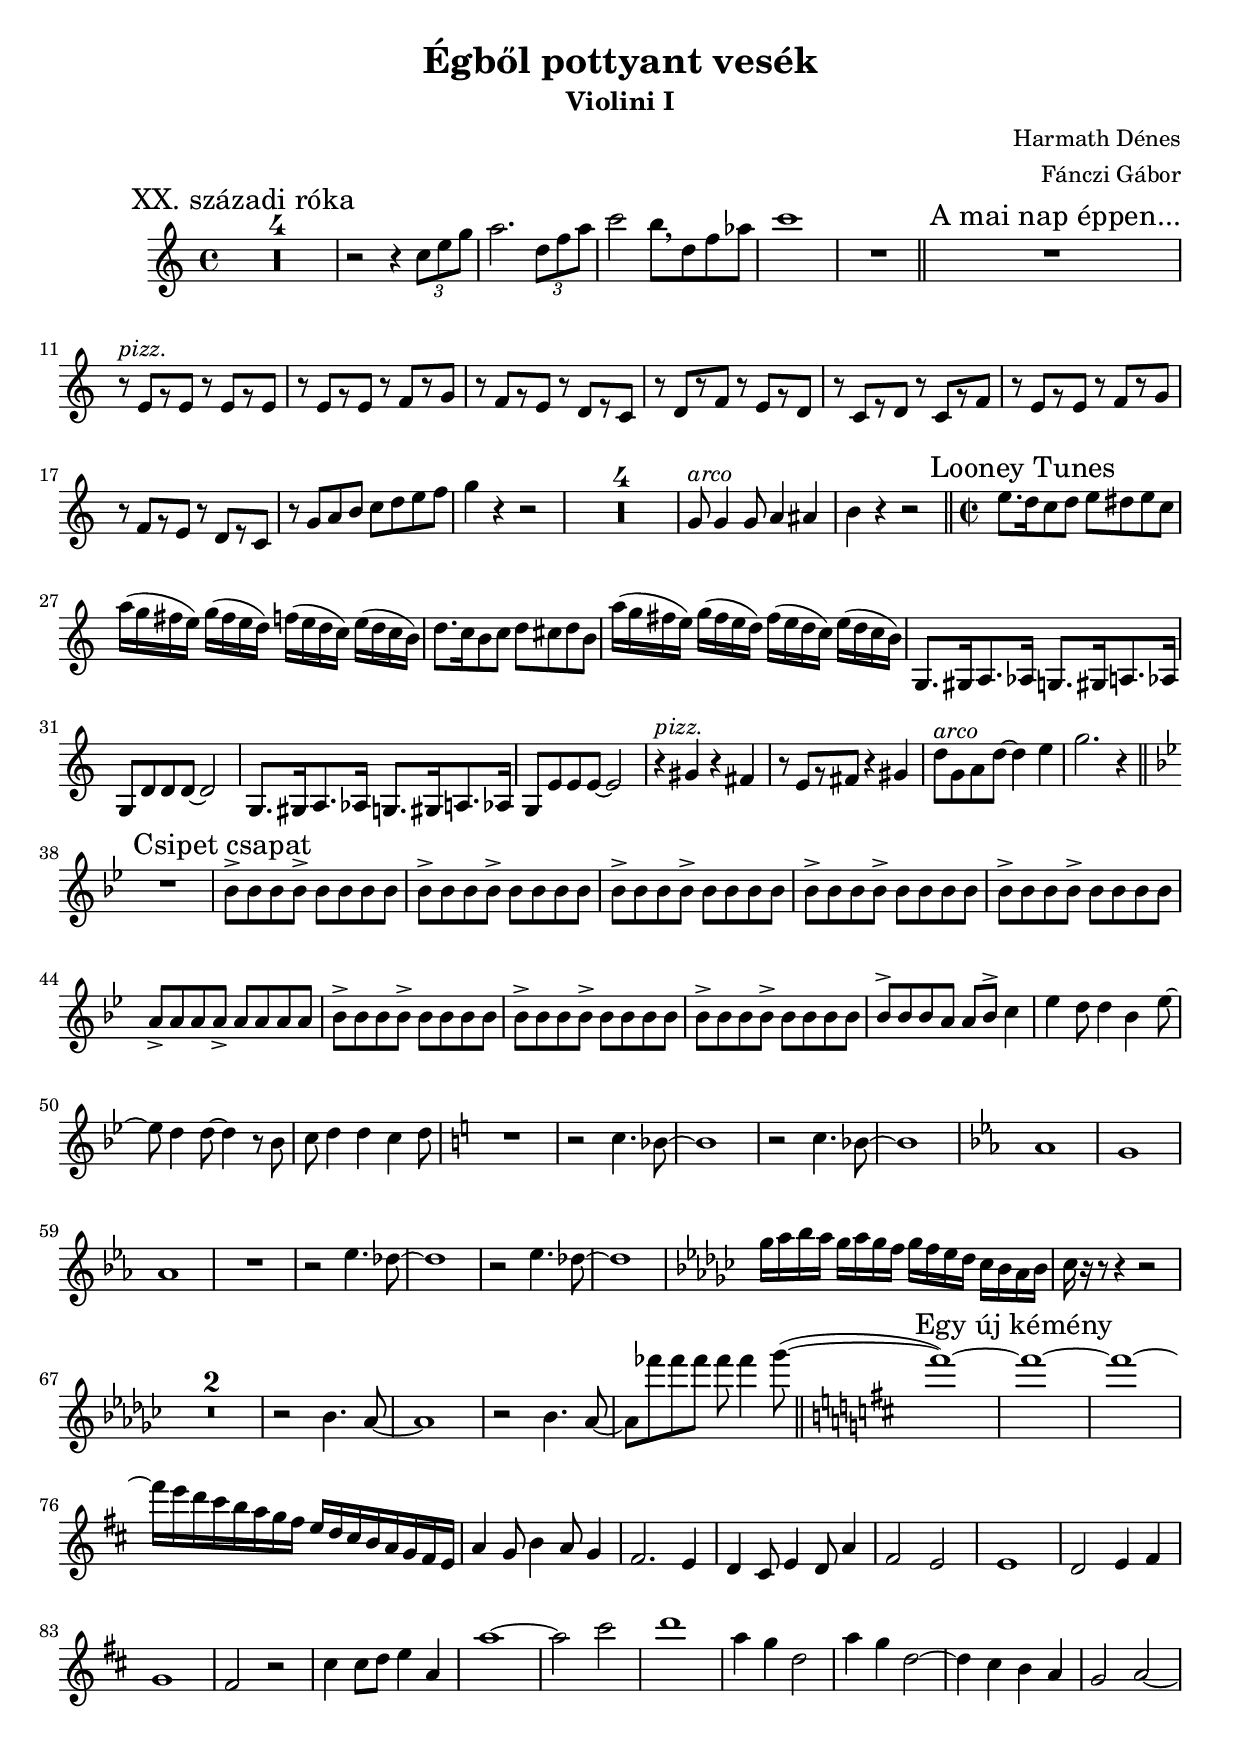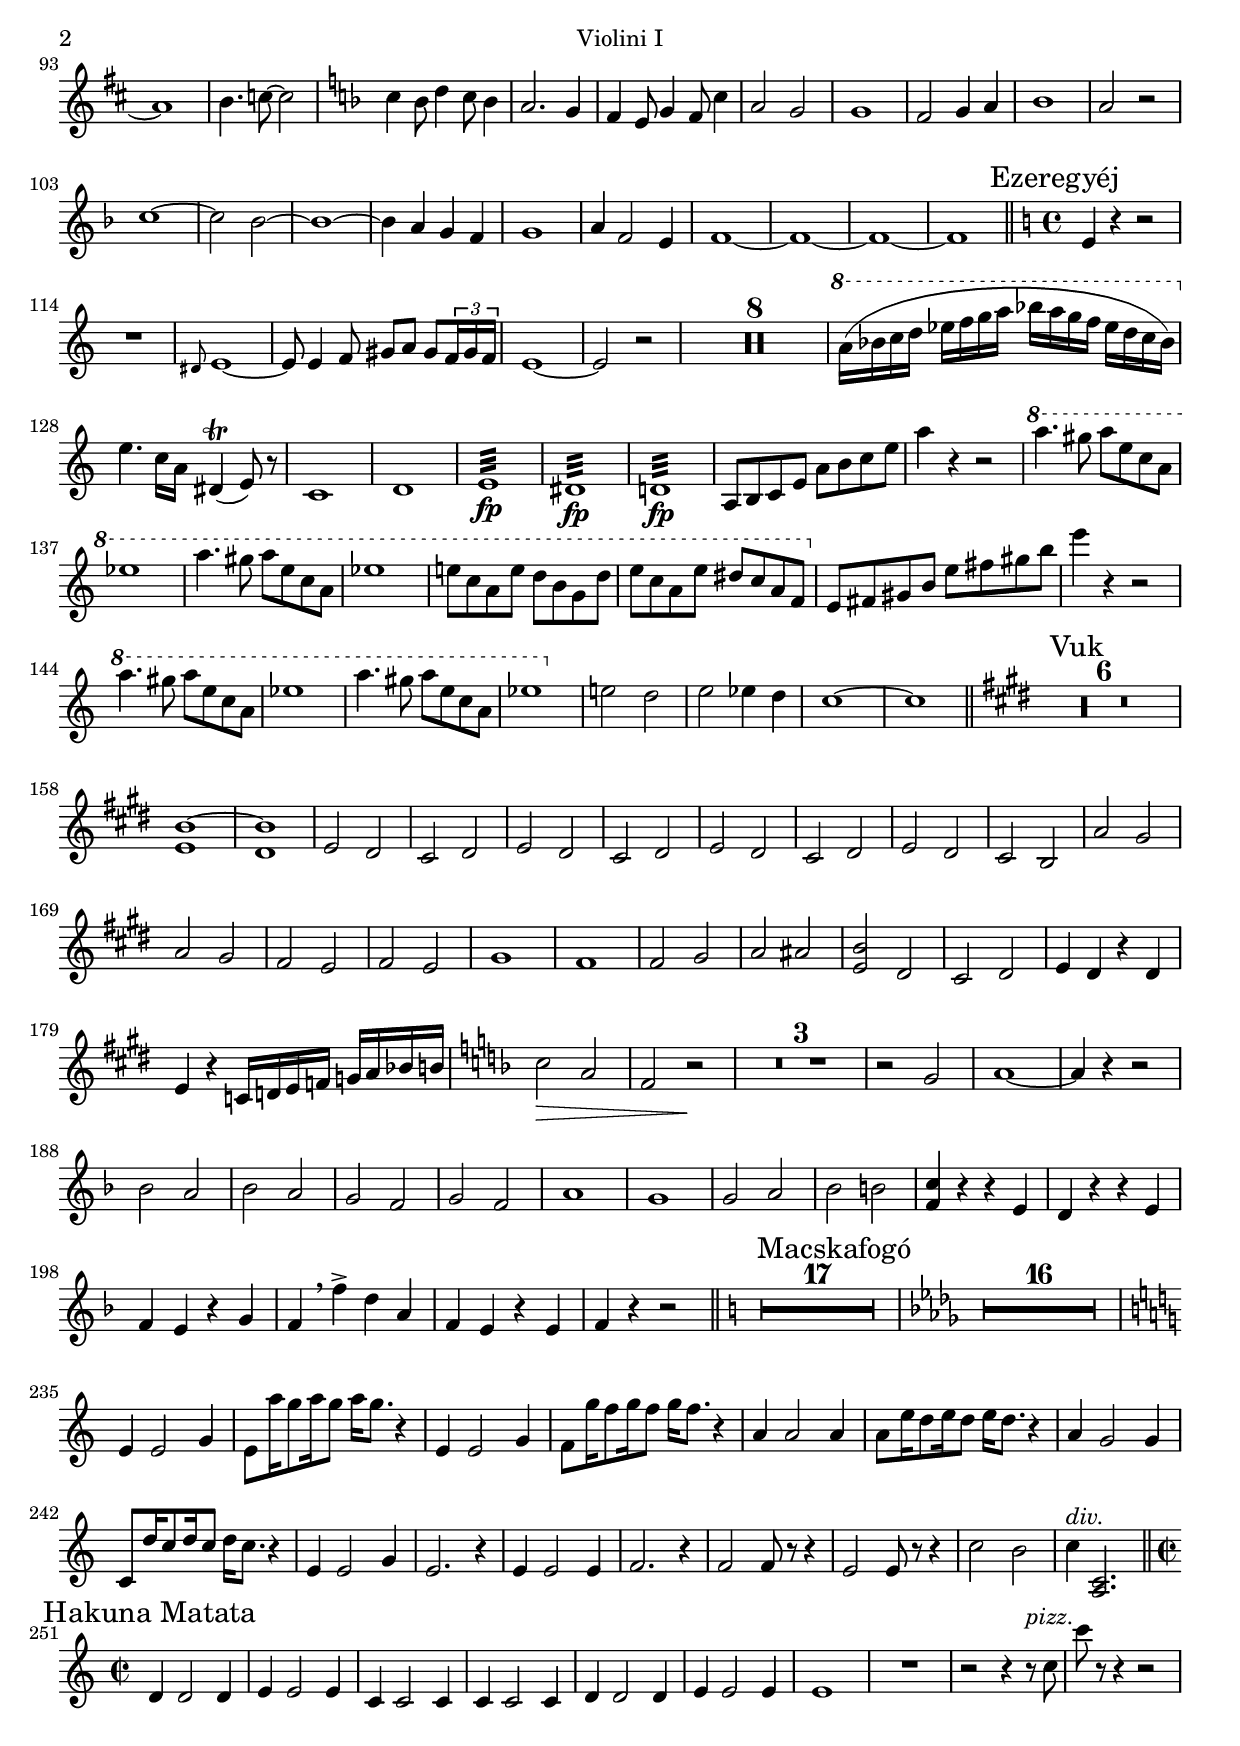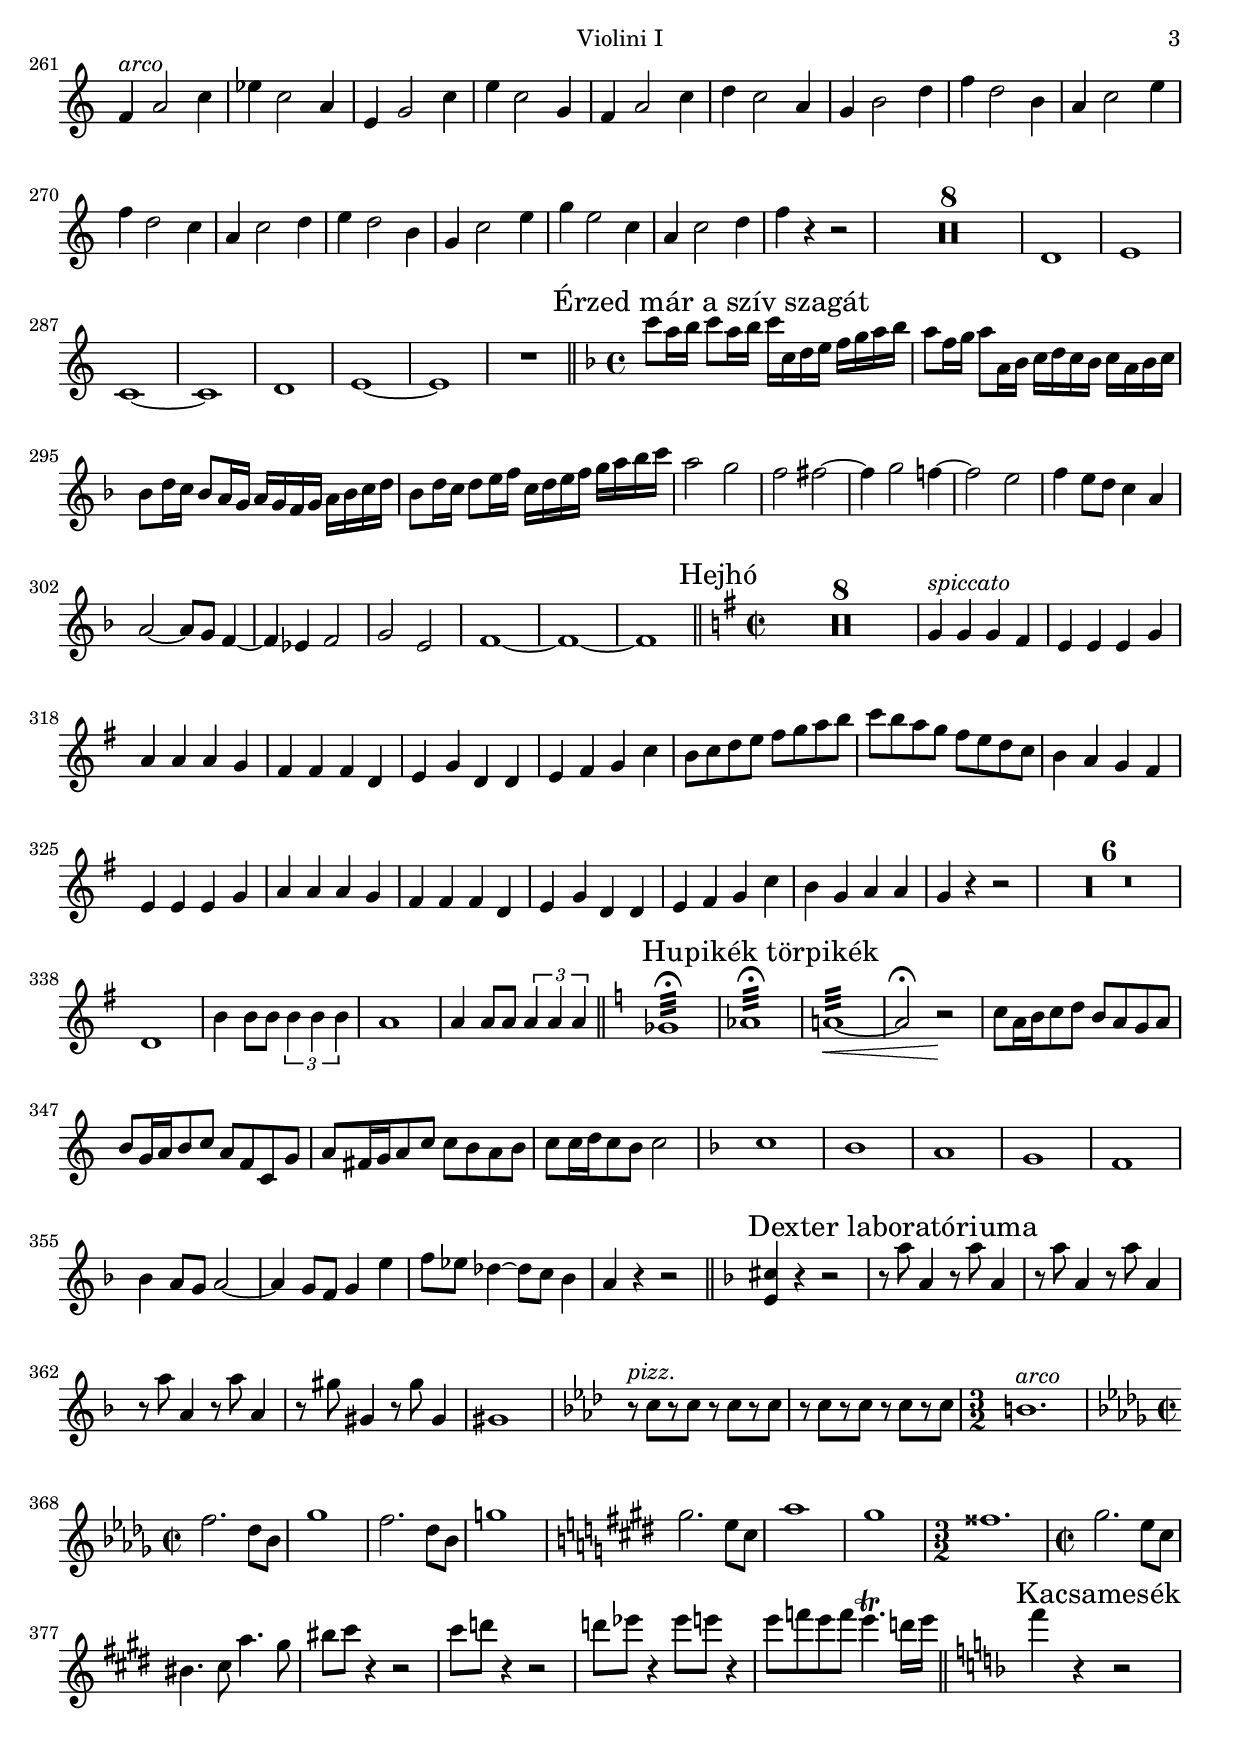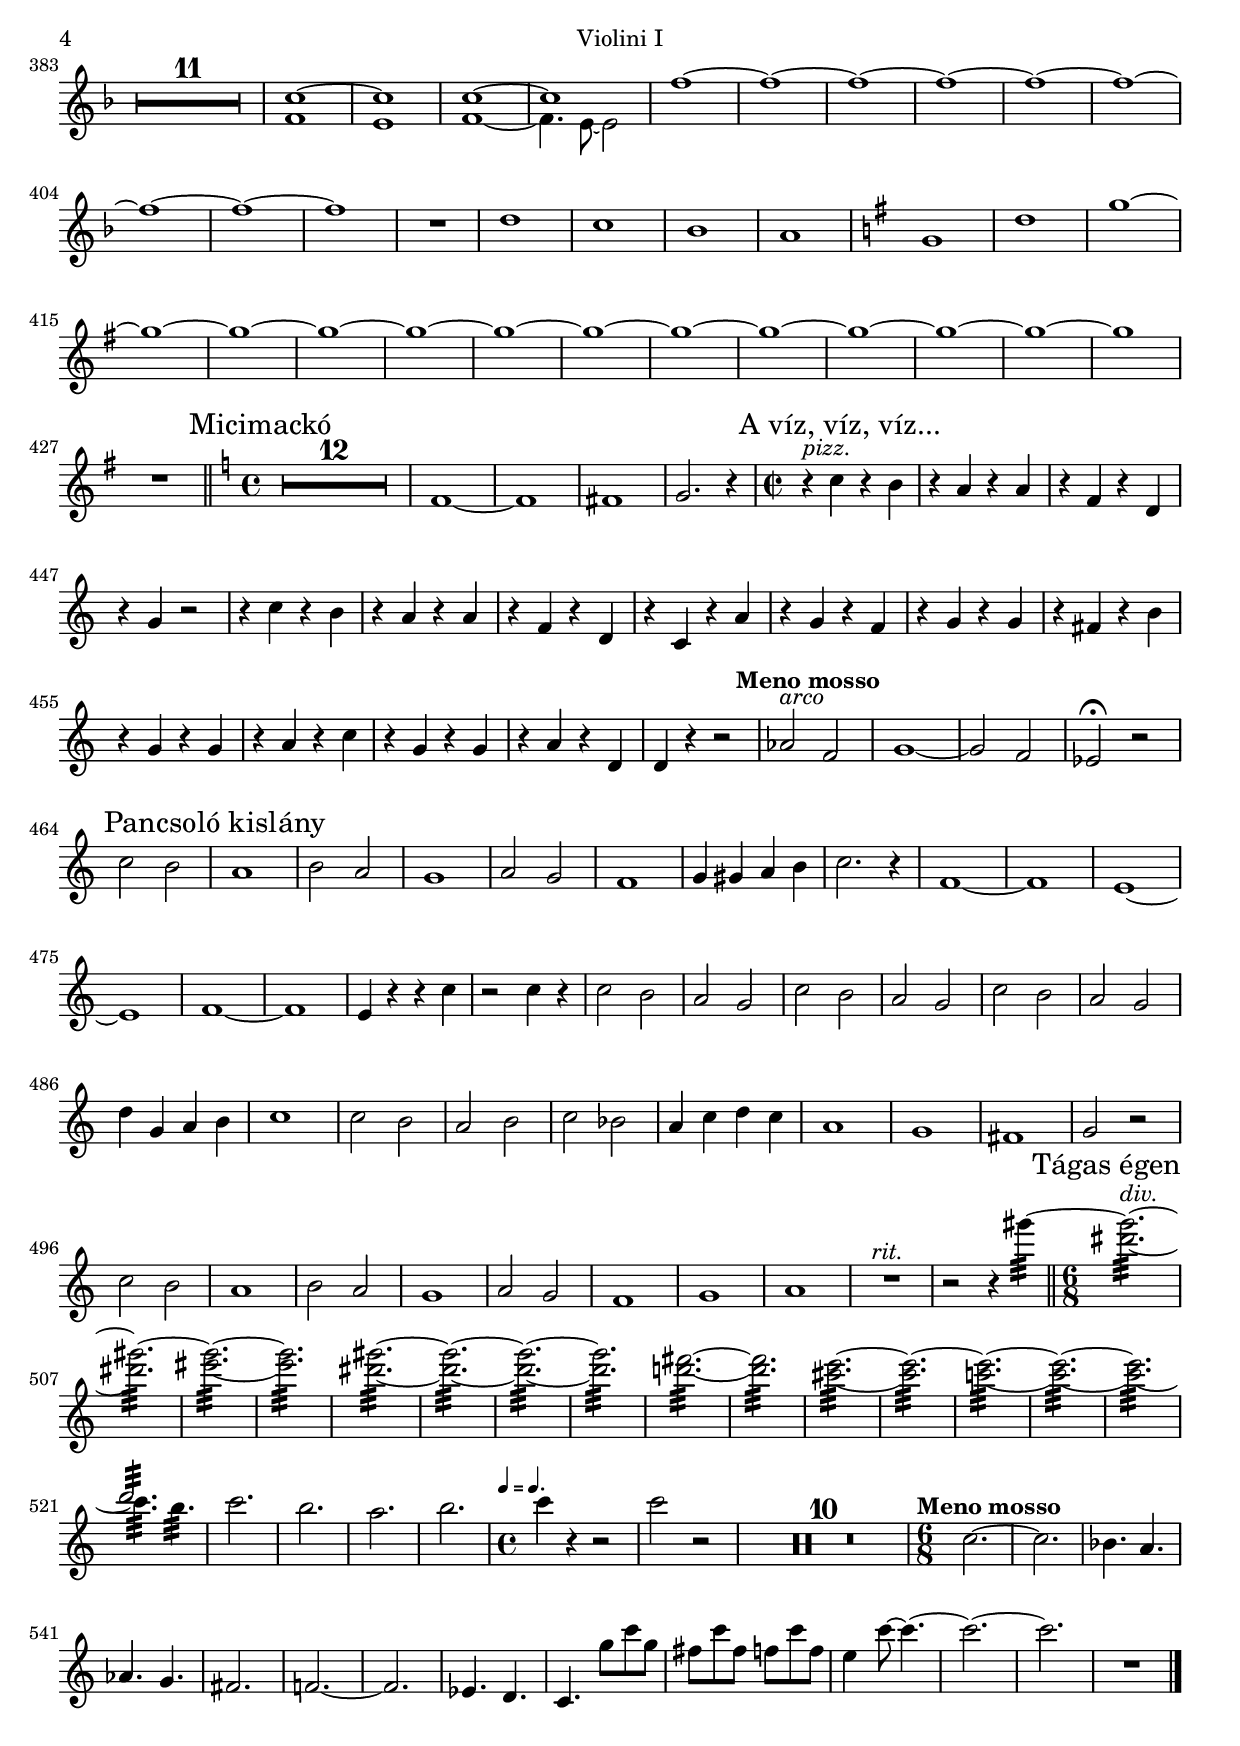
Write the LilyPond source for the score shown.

\include "Global.ly"

\header { instrument = "Violini I" }

\score { << \Global \\ \oneVoice \VioliniI >> }

\paper { ragged-last-bottom = ##f }